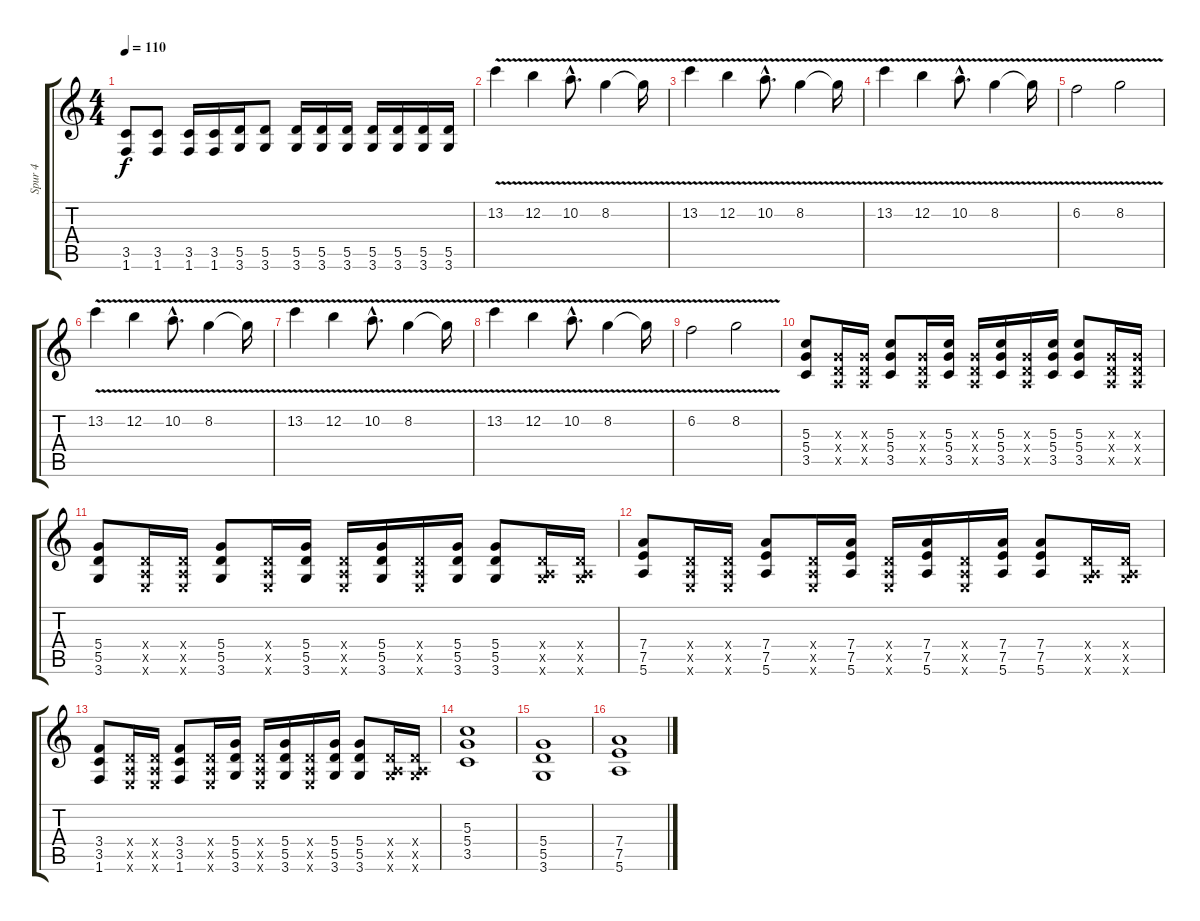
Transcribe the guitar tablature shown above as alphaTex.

\track ("Spur 4" "Spur 4") {instrument distortionguitar}
\staff {score tabs}
\tuning (E4 B3 G3 D3 A2 E2) {hide}
\ts (4 4)
\tempo 110
\clef g2
\ks c
(3.5 1.6).8{dy f} (3.5 1.6).8 (3.5 1.6).16 (3.5 1.6).16 (5.5 3.6).16 (5.5 3.6).8 (5.5 3.6).16 (5.5 3.6).16 (5.5 3.6).16 (5.5 3.6).16 (5.5 3.6).16 (5.5 3.6).16 (5.5 3.6).16 |
13.2{v}.4 12.2{v}.4 10.2{v hac}.8{d} 8.2{v}.4 8.2{t}.16 |
13.2{v}.4 12.2{v}.4 10.2{v hac}.8{d} 8.2{v}.4 8.2{t}.16 |
13.2{v}.4 12.2{v}.4 10.2{v hac}.8{d} 8.2{v}.4 8.2{t}.16 |
6.2{v}.2 8.2{v}.2 |
13.2{v}.4 12.2{v}.4 10.2{v hac}.8{d} 8.2{v}.4 8.2{t}.16 |
13.2{v}.4 12.2{v}.4 10.2{v hac}.8{d} 8.2{v}.4 8.2{t}.16 |
13.2{v}.4 12.2{v}.4 10.2{v hac}.8{d} 8.2{v}.4 8.2{t}.16 |
6.2{v}.2 8.2{v}.2 |
(5.3 5.4 3.5).8 (0.3{x} 0.4{x} 0.5{x}).16 (0.3{x} 0.4{x} 0.5{x}).16 (5.3 5.4 3.5).8 (0.3{x} 0.4{x} 0.5{x}).16 (5.3 5.4 3.5).16 (0.3{x} 0.4{x} 0.5{x}).16 (5.3 5.4 3.5).16 (0.3{x} 0.4{x} 0.5{x}).16 (5.3 5.4 3.5).16 (5.3 5.4 3.5).8 (0.3{x} 0.4{x} 0.5{x}).16 (0.3{x} 0.4{x} 0.5{x}).16 |
(5.4 5.5 3.6).8 (0.4{x} 0.5{x} 0.6{x}).16 (0.4{x} 0.5{x} 0.6{x}).16 (5.4 5.5 3.6).8 (0.4{x} 0.5{x} 0.6{x}).16 (5.4 5.5 3.6).16 (0.4{x} 0.5{x} 0.6{x}).16 (5.4 5.5 3.6).16 (0.4{x} 0.5{x} 0.6{x}).16 (5.4 5.5 3.6).16 (5.4 5.5 3.6).8 (0.4{x} 0.5{x} 3.6{x}).16 (0.4{x} 0.5{x} 3.6{x}).16 |
(7.4 7.5 5.6).8 (0.4{x} 0.5{x} 0.6{x}).16 (0.4{x} 0.5{x} 0.6{x}).16 (7.4 7.5 5.6).8 (0.4{x} 0.5{x} 0.6{x}).16 (7.4 7.5 5.6).16 (0.4{x} 0.5{x} 0.6{x}).16 (7.4 7.5 5.6).16 (0.4{x} 0.5{x} 0.6{x}).16 (7.4 7.5 5.6).16 (7.4 7.5 5.6).8 (0.4{x} 0.5{x} 3.6{x}).16 (0.4{x} 0.5{x} 3.6{x}).16 |
(3.4 3.5 1.6).8 (0.4{x} 0.5{x} 0.6{x}).16 (0.4{x} 0.5{x} 0.6{x}).16 (3.4 3.5 1.6).8 (0.4{x} 0.5{x} 0.6{x}).16 (5.4 5.5 3.6).16 (0.4{x} 0.5{x} 0.6{x}).16 (5.4 5.5 3.6).16 (0.4{x} 0.5{x} 0.6{x}).16 (5.4 5.5 3.6).16 (5.4 5.5 3.6).8 (0.4{x} 0.5{x} 3.6{x}).16 (0.4{x} 0.5{x} 3.6{x}).16 |
(5.3 5.4 3.5).1 |
(5.4 5.5 3.6).1 |
(7.4 7.5 5.6).1
